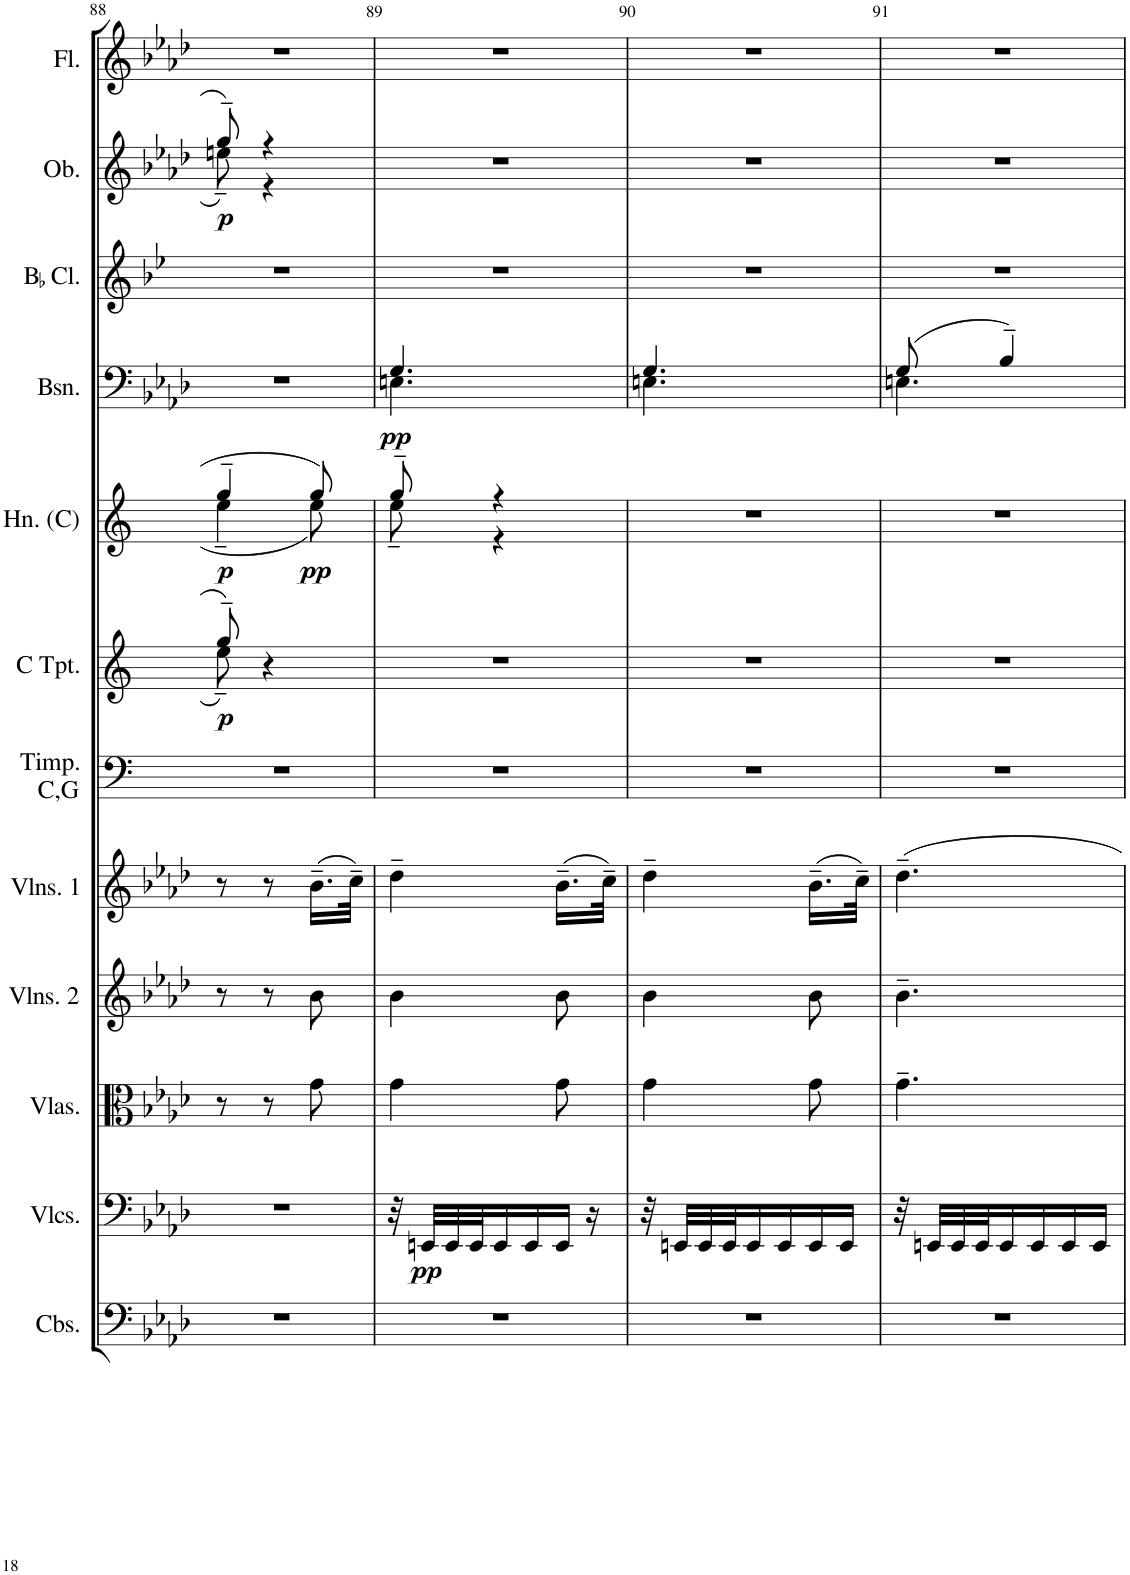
**kern	**kern	**dynam	**kern	**kern	**kern	**kern	**kern	**dynam	**kern	**dynam	**kern	**dynam	**kern	**kern	**dynam	**kern
*part12	*part11	*part11	*part10	*part9	*part8	*part7	*part6	*part6	*part5	*part5	*part4	*part4	*part3	*part2	*part2	*part1
*staff12	*staff11	*staff11	*staff10	*staff9	*staff8	*staff7	*staff6	*staff6	*staff5	*staff5	*staff4	*staff4	*staff3	*staff2	*staff2	*staff1
*I"Contrabasses	*I"Violoncellos	*	*I"Violas	*I"Violins 2	*I"Violins 1	*I"Timpani  C, G	*I"C Trumpet	*	*I"Horn  In C	*	*I"Bassoon	*	*I"BaccidentalFlat Clarinet	*I"Oboe	*	*I"Flute
*I'Cbs.	*I'Vlcs.	*	*I'Vlas.	*I'Vlns. 2	*I'Vlns. 1	*I'Timp.  C,G	*I'C Tpt.	*	*I'Hn. (C)	*	*I'Bsn.	*	*I'BaccidentalFlat Cl.	*I'Ob.	*	*I'Fl.
!!LO:PB:g=z
*clefF4	*clefF4	*	*clefC3	*clefG2	*clefG2	*clefF4	*clefG2	*	*clefG2	*	*clefF4	*	*clefG2	*clefG2	*	*clefG2
*Trd7c12	*	*	*	*	*	*	*Trd1c2	*	*Trd4c7	*	*	*	*Trd1c2	*	*	*
*k[b-e-a-d-]	*k[b-e-a-d-]	*	*k[b-e-a-d-]	*k[b-e-a-d-]	*k[b-e-a-d-]	*k[]	*k[]	*	*k[]	*	*k[b-e-a-d-]	*	*k[b-e-]	*k[b-e-a-d-]	*	*k[b-e-a-d-]
*M3/8	*	*	*	*M3/8	*M3/8	*M3/8	*M3/8	*	*M3/8	*	*M3/8	*	*M3/8	*M3/8	*	*M3/8
=88	=88	=88	=88	=88	=88	=88	=88	=88	=88	=88	=88	=88	=88	=88	=88	=88
*	*	*	*	*	*	*	*^	*	*^	*	*	*	*	*^	*	*
!	!	!	!	!	!	!	!	!	!LO:DY:b	!	!	!LO:DY:b	!	!	!	!	!	!LO:DY:b	!
4.r	1r	.	8r	8r	8r	4.r	8gg~/	8ee~\	p	4gg~/	4ee~\	p	4.r	.	4.r	8gg~/	8een~\	p	4.r
.	.	.	8r	8r	8r	.	4r	2ryy	.	.	.	.	.	.	.	4r	4r	.	.
!	!	!	!	!	!	!	!	!	!	!	!	!LO:DY:b	!	!	!	!	!	!	!
.	.	.	8g\	8b-\	(16.b-~\LL	.	.	.	.	8gg/	8ee\	pp	.	.	.	.	.	.	.
.	.	.	.	.	32cc~\JJk)	.	.	.	.	.	.	.	.	.	.	.	.	.	.
2ryy	.	.	2ryy	2ryy	2ryy	2ryy	2ryy	.	.	2ryy	2ryy	.	2ryy	.	2ryy	2ryy	2ryy	.	2ryy
.	.	.	.	.	.	.	.	8ryy	.	.	.	.	.	.	.	.	.	.	.
.	.	.	.	.	.	.	.	4ryy	.	.	.	.	.	.	.	.	.	.	.
8ryy	.	.	8ryy	8ryy	8ryy	8ryy	8ryy	.	.	8ryy	8ryy	.	8ryy	.	8ryy	8ryy	8ryy	.	8ryy
*	*	*	*	*	*	*	*v	*v	*	*	*	*	*	*	*	*	*	*	*
=89	=89	=89	=89	=89	=89	=89	=89	=89	=89	=89	=89	=89	=89	=89	=89	=89	=89	=89
*	*	*	*	*	*	*	*	*	*	*	*	*^	*	*	*	*	*	*
!	!	!	!	!	!	!	!	!	!	!	!	!	!	!LO:DY:b	!	!	!	!	!
*	*	*	*	*	*	*	*	*	*	*	*	*	*	*	*	*v	*v	*	*
4.r	32r	.	4g\	4b-\	4dd-~\	4.r	4.r	.	8gg~/	8ee~\	.	4.G/	4.En\	pp	4.r	4.r	.	4.r
!	!	!LO:DY:b	!	!	!	!	!	!	!	!	!	!	!	!	!	!	!	!
.	32EEn/LLL	pp	.	.	.	.	.	.	.	.	.	.	.	.	.	.	.	.
.	32EE/	.	.	.	.	.	.	.	.	.	.	.	.	.	.	.	.	.
.	32EE/J	.	.	.	.	.	.	.	.	.	.	.	.	.	.	.	.	.
.	16EE/	.	.	.	.	.	.	.	4r	4r	.	.	.	.	.	.	.	.
.	16EE/	.	.	.	.	.	.	.	.	.	.	.	.	.	.	.	.	.
.	16EE/JJ	.	8g\	8b-\	(16.b-~\LL	.	.	.	.	.	.	.	.	.	.	.	.	.
.	16r	.	.	.	.	.	.	.	.	.	.	.	.	.	.	.	.	.
.	.	.	.	.	32cc~\JJk)	.	.	.	.	.	.	.	.	.	.	.	.	.
*	*	*	*	*	*	*	*	*	*v	*v	*	*	*	*	*	*	*	*
=90	=90	=90	=90	=90	=90	=90	=90	=90	=90	=90	=90	=90	=90	=90	=90	=90	=90
4.r	32r	.	4g\	4b-\	4dd-~\	4.r	4.r	.	4.r	.	4.G/	4.En\	.	4.r	4.r	.	4.r
.	32EEn/LLL	.	.	.	.	.	.	.	.	.	.	.	.	.	.	.	.
.	32EE/	.	.	.	.	.	.	.	.	.	.	.	.	.	.	.	.
.	32EE/J	.	.	.	.	.	.	.	.	.	.	.	.	.	.	.	.
.	16EE/	.	.	.	.	.	.	.	.	.	.	.	.	.	.	.	.
.	16EE/	.	.	.	.	.	.	.	.	.	.	.	.	.	.	.	.
.	16EE/	.	8g\	8b-\	(16.b-~\LL	.	.	.	.	.	.	.	.	.	.	.	.
.	16EE/JJ	.	.	.	.	.	.	.	.	.	.	.	.	.	.	.	.
.	.	.	.	.	32cc~\JJk)	.	.	.	.	.	.	.	.	.	.	.	.
=91	=91	=91	=91	=91	=91	=91	=91	=91	=91	=91	=91	=91	=91	=91	=91	=91	=91
4.r	32r	.	4.g~\	4.b-~\	4.dd-~\	4.r	4.r	.	4.r	.	(8G/	4.En\	.	4.r	4.r	.	4.r
.	32EEn/LLL	.	.	.	.	.	.	.	.	.	.	.	.	.	.	.	.
.	32EE/	.	.	.	.	.	.	.	.	.	.	.	.	.	.	.	.
.	32EE/J	.	.	.	.	.	.	.	.	.	.	.	.	.	.	.	.
.	16EE/	.	.	.	.	.	.	.	.	.	4B-~/)	.	.	.	.	.	.
.	16EE/	.	.	.	.	.	.	.	.	.	.	.	.	.	.	.	.
.	16EE/	.	.	.	.	.	.	.	.	.	.	.	.	.	.	.	.
.	16EE/JJ	.	.	.	.	.	.	.	.	.	.	.	.	.	.	.	.
*	*	*	*	*	*	*	*	*	*	*	*v	*v	*	*	*	*	*
=	=	=	=	=	=	=	=	=	=	=	=	=	=	=	=	=
*-	*-	*-	*-	*-	*-	*-	*-	*-	*-	*-	*-	*-	*-	*-	*-	*-
